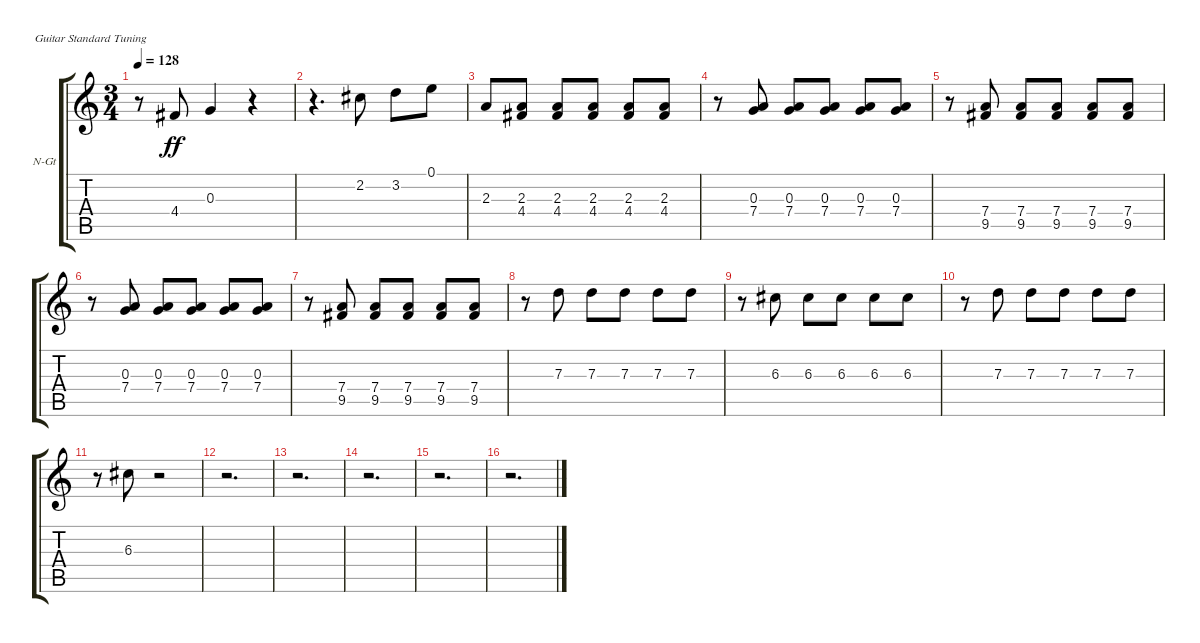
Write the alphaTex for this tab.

\bracketExtendMode groupsimilarinstruments
\firstSystemTrackNameOrientation horizontal
\otherSystemsTrackNameOrientation horizontal
\track ("Guitar 2" "N-Gt") {instrument acousticguitarnylon}
\staff {score tabs}
\tuning (E4 B3 G3 D3 A2 E2)
\ts (3 4)
\tempo 128
\clef g2
\ks c
r.8{dy ff} 4.4.8 0.3.4 r.4 |
r.4{d} 2.2.8 3.2.8 0.1.8 |
2.3.8 (2.3 4.4).8 (2.3 4.4).8 (2.3 4.4).8 (2.3 4.4).8 (2.3 4.4).8 |
r.8 (0.3 7.4).8 (0.3 7.4).8 (0.3 7.4).8 (0.3 7.4).8 (0.3 7.4).8 |
r.8 (7.4 9.5).8 (7.4 9.5).8 (7.4 9.5).8 (7.4 9.5).8 (7.4 9.5).8 |
r.8 (0.3 7.4).8 (0.3 7.4).8 (0.3 7.4).8 (0.3 7.4).8 (0.3 7.4).8 |
r.8 (7.4 9.5).8 (7.4 9.5).8 (7.4 9.5).8 (7.4 9.5).8 (7.4 9.5).8 |
r.8 7.3.8 7.3.8 7.3.8 7.3.8 7.3.8 |
r.8 6.3.8 6.3.8 6.3.8 6.3.8 6.3.8 |
r.8 7.3.8 7.3.8 7.3.8 7.3.8 7.3.8 |
r.8 6.3.8 r.2 |
r.2{d} |
r.2{d} |
r.2{d} |
r.2{d} |
r.2{d}
